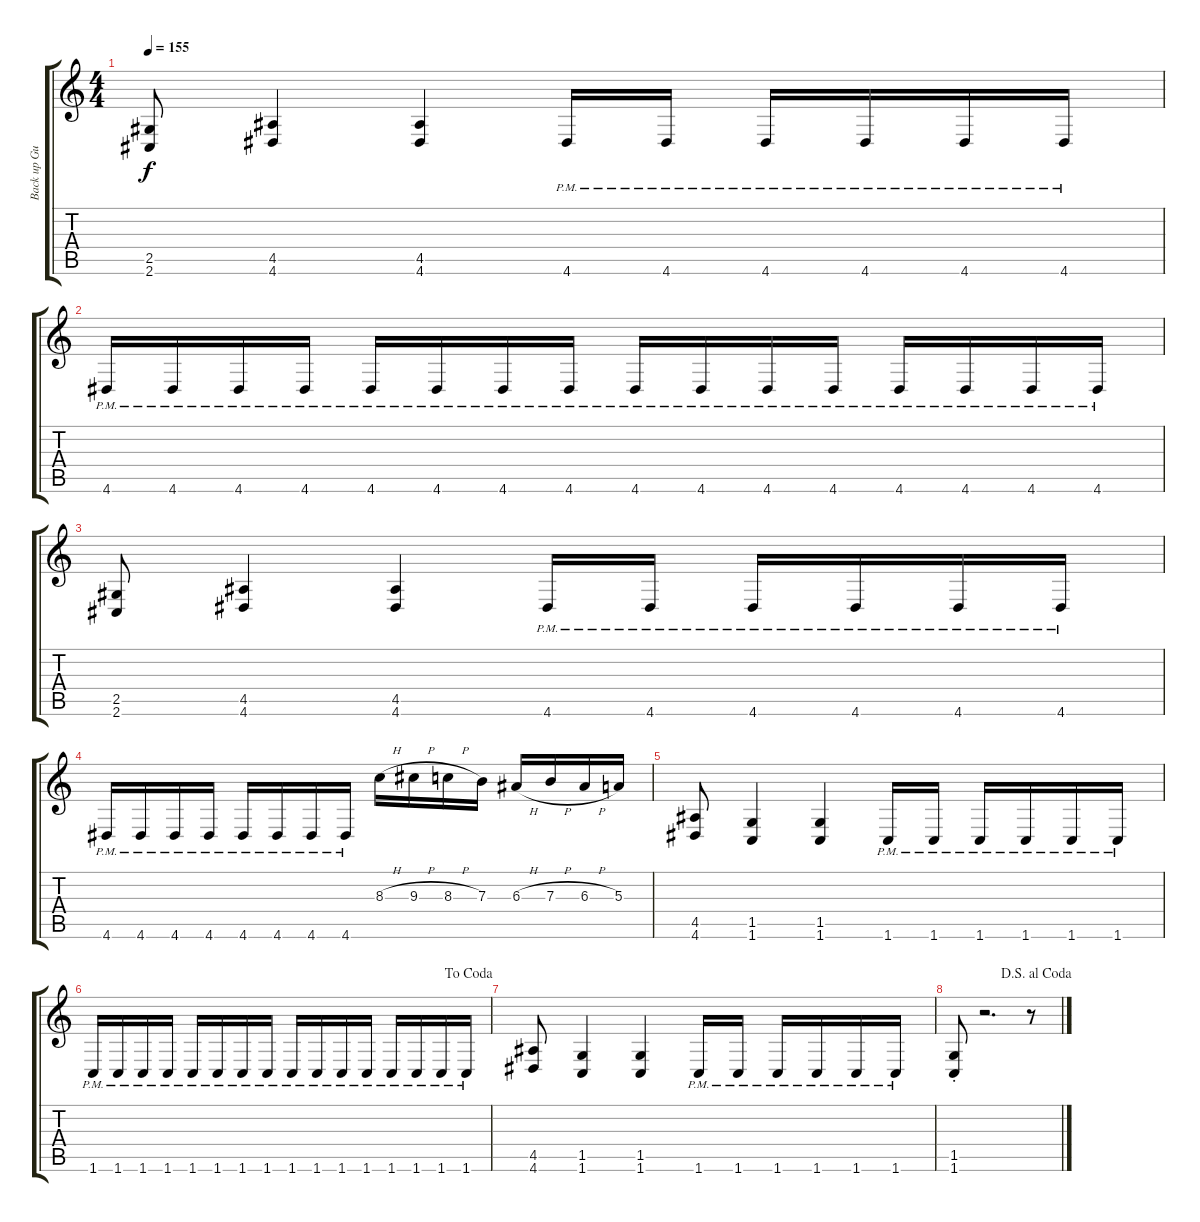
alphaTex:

\track ("Back up Guitar" "Back up Gu") {instrument distortionguitar}
\staff {score tabs}
\tuning (Db4 Ab3 E3 B2 Gb2 B1) {hide}
\ts (4 4)
\tempo 155
\clef g2
\ks c
(2.5 2.6).8{dy f} (4.5 4.6).4 (4.5 4.6).4 4.6{pm}.16 4.6{pm}.16 4.6{pm}.16 4.6{pm}.16 4.6{pm}.16 4.6{pm}.16 |
4.6{pm}.16 4.6{pm}.16 4.6{pm}.16 4.6{pm}.16 4.6{pm}.16 4.6{pm}.16 4.6{pm}.16 4.6{pm}.16 4.6{pm}.16 4.6{pm}.16 4.6{pm}.16 4.6{pm}.16 4.6{pm}.16 4.6{pm}.16 4.6{pm}.16 4.6{pm}.16 |
(2.5 2.6).8 (4.5 4.6).4 (4.5 4.6).4 4.6{pm}.16 4.6{pm}.16 4.6{pm}.16 4.6{pm}.16 4.6{pm}.16 4.6{pm}.16 |
4.6{pm}.16 4.6{pm}.16 4.6{pm}.16 4.6{pm}.16 4.6{pm}.16 4.6{pm}.16 4.6{pm}.16 4.6{pm}.16 8.3{h}.16 9.3{h}.16 8.3{h}.16 7.3.16 6.3{h}.16 7.3{h}.16 6.3{h}.16 5.3.16 |
(4.5 4.6).8 (1.5 1.6).4 (1.5 1.6).4 1.6{pm}.16 1.6{pm}.16 1.6{pm}.16 1.6{pm}.16 1.6{pm}.16 1.6{pm}.16 |
\jump dacoda
1.6{pm}.16 1.6{pm}.16 1.6{pm}.16 1.6{pm}.16 1.6{pm}.16 1.6{pm}.16 1.6{pm}.16 1.6{pm}.16 1.6{pm}.16 1.6{pm}.16 1.6{pm}.16 1.6{pm}.16 1.6{pm}.16 1.6{pm}.16 1.6{pm}.16 1.6{pm}.16 |
(4.5 4.6).8 (1.5 1.6).4 (1.5 1.6).4 1.6{pm}.16 1.6{pm}.16 1.6{pm}.16 1.6{pm}.16 1.6{pm}.16 1.6{pm}.16 |
\jump dalsegnoalcoda
(1.5 1.6{st}).8 r.2{d} r.8
